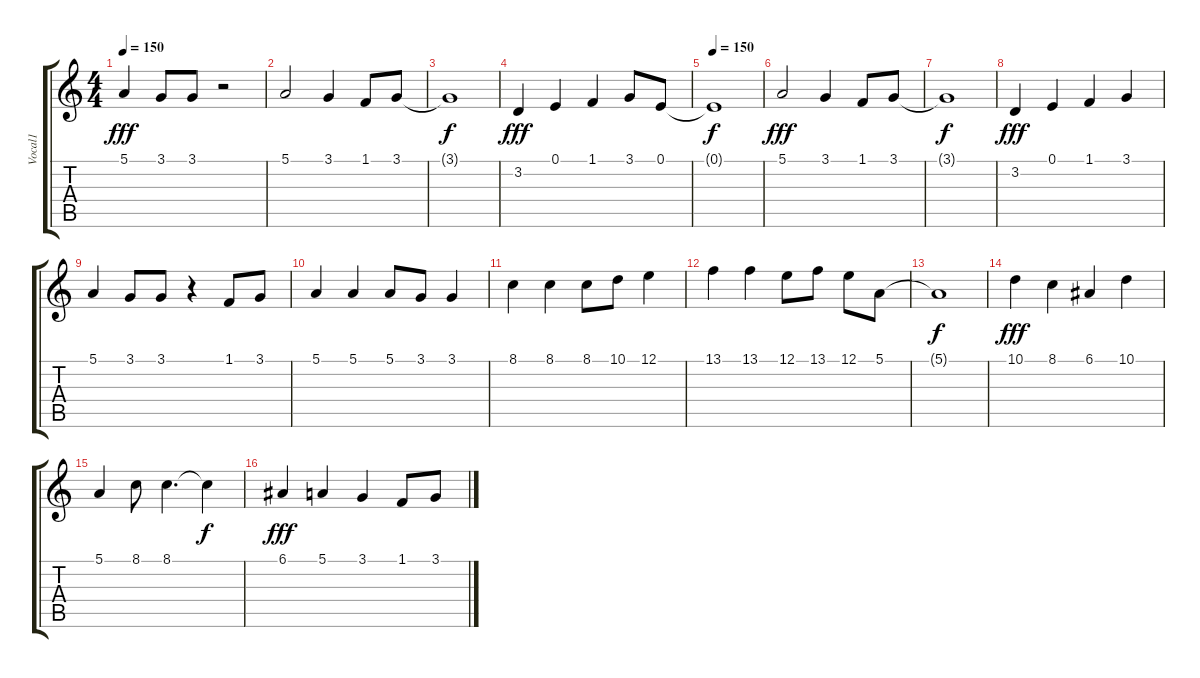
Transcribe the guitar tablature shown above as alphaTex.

\track ("Vocal1" "Vocal1") {instrument tenorsax}
\staff {score tabs}
\tuning (E4 B3 G3 D3 A2 E2) {hide}
\ts (4 4)
\tempo 150
\clef g2
\ks c
5.1.4{dy fff} 3.1.8 3.1.8 r.2 |
5.1.2 3.1.4 1.1.8 3.1.8 |
3.1{t}.1{dy f} |
3.2.4{dy fff} 0.1.4 1.1.4 3.1.8 0.1.8 |
\tempo 150
0.1{t}.1{dy f} |
5.1.2{dy fff} 3.1.4 1.1.8 3.1.8 |
3.1{t}.1{dy f} |
3.2.4{dy fff} 0.1.4 1.1.4 3.1.4 |
5.1.4 3.1.8 3.1.8 r.4 1.1.8 3.1.8 |
5.1.4 5.1.4 5.1.8 3.1.8 3.1.4 |
8.1.4 8.1.4 8.1.8 10.1.8 12.1.4 |
13.1.4 13.1.4 12.1.8 13.1.8 12.1.8 5.1.8 |
5.1{t}.1{dy f} |
10.1.4{dy fff} 8.1.4 6.1.4 10.1.4 |
5.1.4 8.1.8 8.1.4{d} 8.1{t}.4{dy f} |
6.1.4{dy fff} 5.1.4 3.1.4 1.1.8 3.1.8
